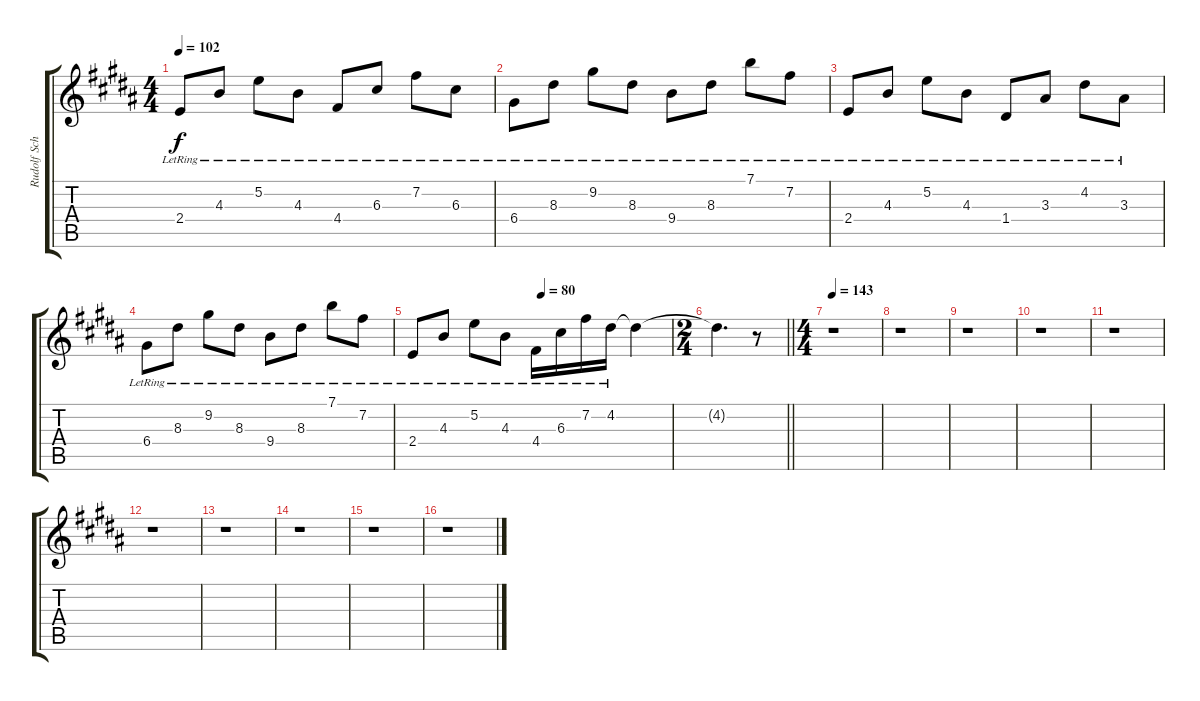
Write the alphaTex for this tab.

\track ("Rudolf Schenker" "Rudolf Sch") {instrument electricguitarclean}
\staff {score tabs}
\tuning (E4 B3 G3 D3 A2 E2) {hide}
\ts (4 4)
\tempo 102
\clef g2
\ks b
2.4{lr}.8{dy f} 4.3{lr}.8 5.2{lr}.8 4.3{lr}.8 4.4{lr}.8 6.3{lr}.8 7.2{lr}.8 6.3{lr}.8 |
6.4{lr}.8 8.3{lr}.8 9.2{lr}.8 8.3{lr}.8 9.4{lr}.8 8.3{lr}.8 7.1{lr}.8 7.2{lr}.8 |
2.4{lr}.8 4.3{lr}.8 5.2{lr}.8 4.3{lr}.8 1.4{lr}.8 3.3{lr}.8 4.2{lr}.8 3.3{lr}.8 |
6.4{lr}.8 8.3{lr}.8 9.2{lr}.8 8.3{lr}.8 9.4{lr}.8 8.3{lr}.8 7.1{lr}.8 7.2{lr}.8 |
\tempo (80 0.5)
2.4{lr}.8 4.3{lr}.8 5.2{lr}.8 4.3{lr}.8 4.4{lr}.16 6.3{lr}.16 7.2{lr}.16 4.2{lr}.16 4.2{t}.4 |
\ts (2 4)
\barLineRight lightlight
4.2{t}.4{d} r.8 |
\ts (4 4)
\tempo 143
r.1 |
r.1 |
r.1 |
r.1 |
r.1 |
r.1 |
r.1 |
r.1 |
r.1 |
r.1
